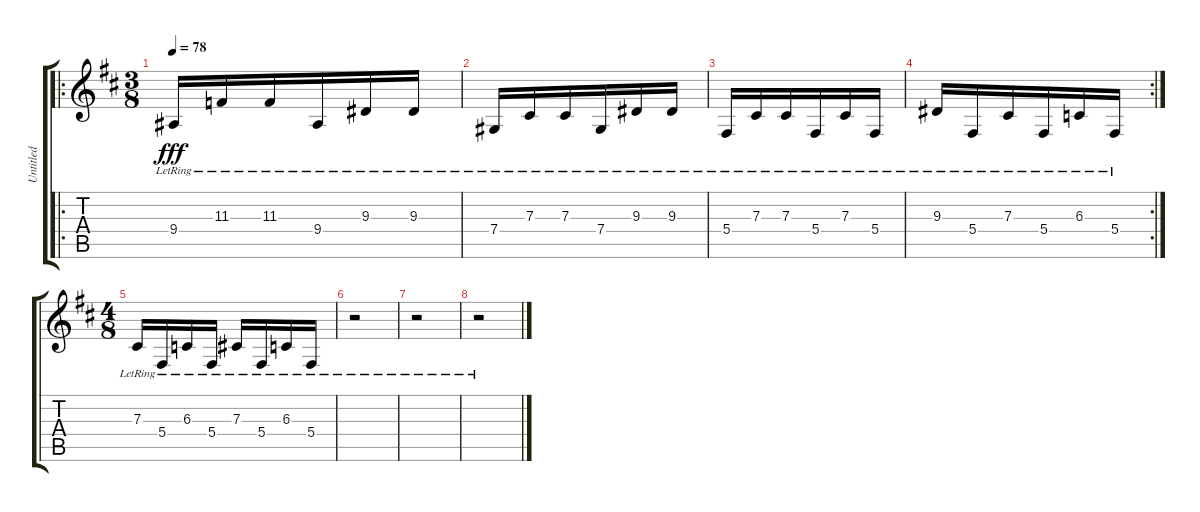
\track ("Untitled" "Untitled") {instrument acousticgrandpiano}
\staff {score tabs}
\tuning (Eb4 Bb3 Gb3 Db3 Ab2 Db2) {hide}
\ro
\ts (3 8)
\tempo 78
\clef g2
\ks d
9.4{lr}.16{dy fff} 11.3{lr}.16 11.3{lr}.16 9.4{lr}.16 9.3{lr}.16 9.3{lr}.16 |
7.4{lr}.16 7.3{lr}.16 7.3{lr}.16 7.4{lr}.16 9.3{lr}.16 9.3{lr}.16 |
5.4{lr}.16 7.3{lr}.16 7.3{lr}.16 5.4{lr}.16 7.3{lr}.16 5.4{lr}.16 |
\rc 2
9.3{lr}.16 5.4{lr}.16 7.3{lr}.16 5.4{lr}.16 6.3{lr}.16 5.4{lr}.16 |
\ts (4 8)
7.3{lr}.16 5.4{lr}.16 6.3{lr}.16 5.4{lr}.16 7.3{lr}.16 5.4{lr}.16 6.3{lr}.16 5.4{lr}.16 |
r.2 |
r.2 |
r.2
